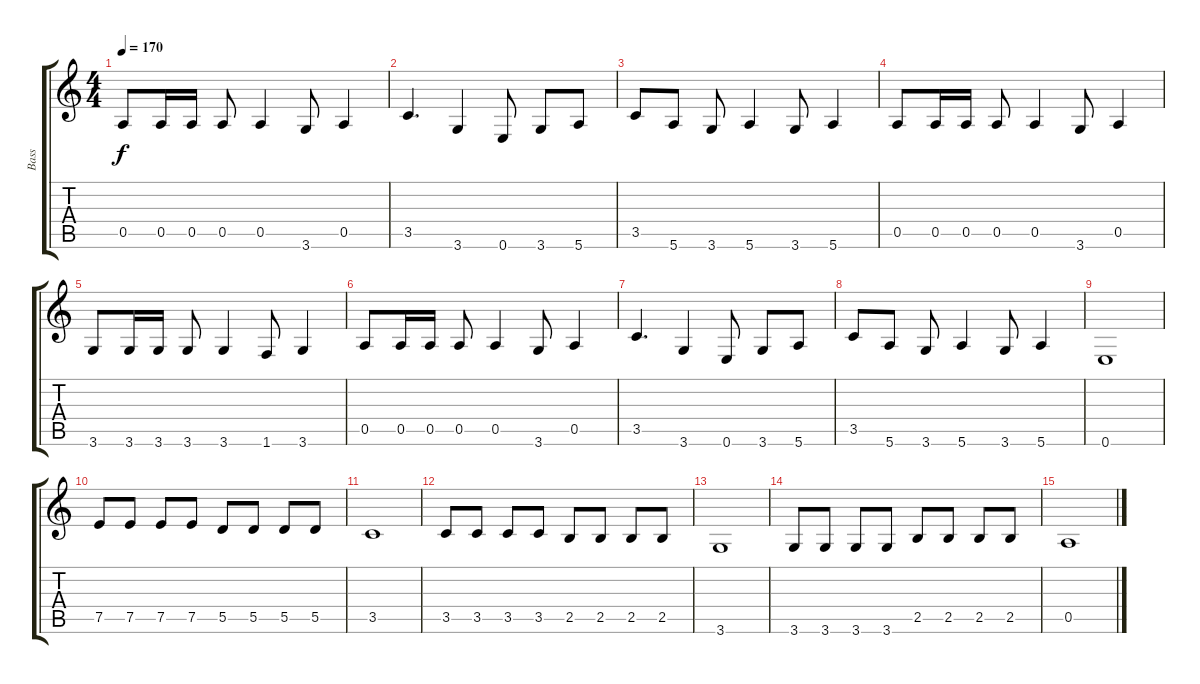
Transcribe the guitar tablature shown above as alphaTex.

\track ("Bass" "Bass") {instrument electricbassfinger}
\staff {score tabs}
\tuning (E4 B3 G3 D3 A2 E2) {hide}
\ts (4 4)
\tempo 170
\clef g2
\ks c
0.5.8{dy f} 0.5.16 0.5.16 0.5.8 0.5.4 3.6.8 0.5.4 |
3.5.4{d} 3.6.4 0.6.8 3.6.8 5.6.8 |
3.5.8 5.6.8 3.6.8 5.6.4 3.6.8 5.6.4 |
0.5.8 0.5.16 0.5.16 0.5.8 0.5.4 3.6.8 0.5.4 |
3.6.8 3.6.16 3.6.16 3.6.8 3.6.4 1.6.8 3.6.4 |
0.5.8 0.5.16 0.5.16 0.5.8 0.5.4 3.6.8 0.5.4 |
3.5.4{d} 3.6.4 0.6.8 3.6.8 5.6.8 |
3.5.8 5.6.8 3.6.8 5.6.4 3.6.8 5.6.4 |
0.6.1 |
7.5.8 7.5.8 7.5.8 7.5.8 5.5.8 5.5.8 5.5.8 5.5.8 |
3.5.1 |
3.5.8 3.5.8 3.5.8 3.5.8 2.5.8 2.5.8 2.5.8 2.5.8 |
3.6.1 |
3.6.8 3.6.8 3.6.8 3.6.8 2.5.8 2.5.8 2.5.8 2.5.8 |
0.5.1
